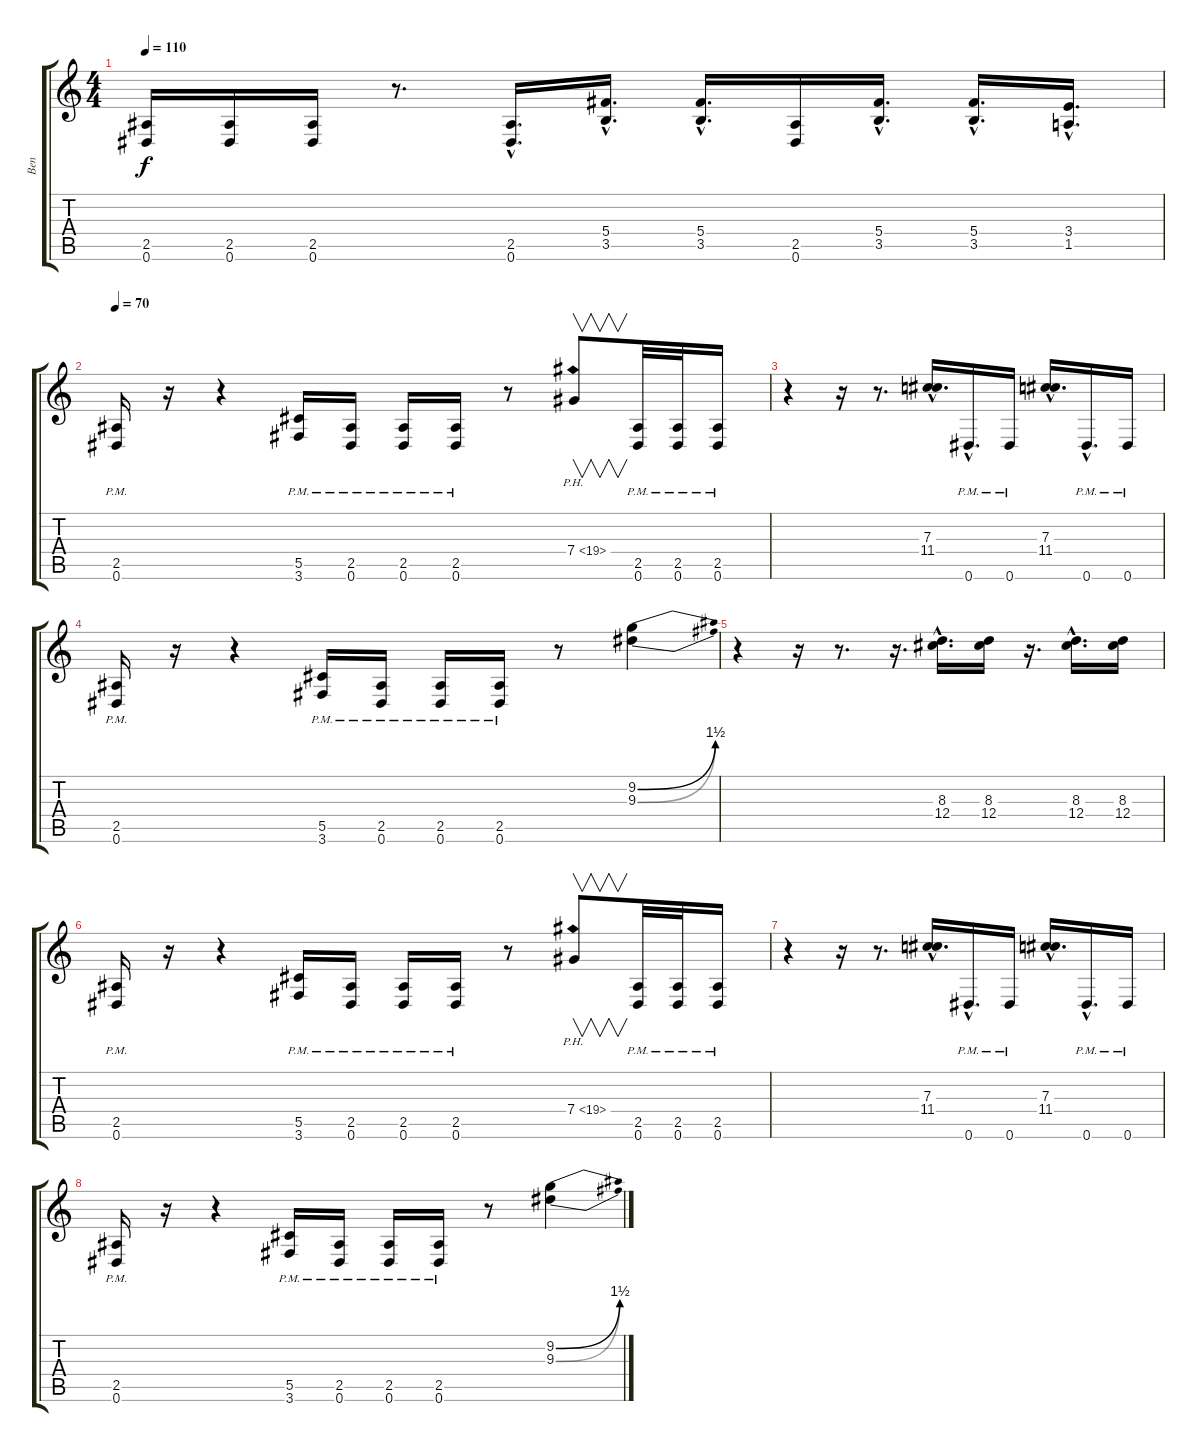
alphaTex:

\track ("Ben" "Ben") {instrument overdrivenguitar}
\staff {score tabs}
\tuning (Eb4 Bb3 Gb3 Db3 Ab2 Eb2) {hide}
\ts (4 4)
\tempo 110
\clef g2
\ks c
(2.5 0.6).16{dy f} (2.5 0.6).16 (2.5 0.6).16 r.8{d} (2.5{hac} 0.6{hac}).16{d} (5.4{hac} 3.5{hac}).16{d} (5.4{hac} 3.5{hac}).16{d} (2.5 0.6).16 (5.4{hac} 3.5{hac}).16{d} (5.4{hac} 3.5{hac}).16{d} (3.4{hac} 1.5{hac}).16{d} |
\tempo 70
(2.5{pm} 0.6{pm}).16 r.16 r.4 (5.5{pm} 3.6{pm}).16 (2.5{pm} 0.6{pm}).16 (2.5{pm} 0.6{pm}).16 (2.5{pm} 0.6{pm}).16 r.8 7.4{ph 12}.8{v} (2.5{pm} 0.6{pm}).32 (2.5{pm} 0.6{pm}).32 (2.5 0.6{pm}).16 |
r.4 r.16 r.8{d} (7.3{hac} 11.4{hac}).16{d} 0.6{hac pm}.16{d} 0.6{pm}.16 (7.3{hac} 11.4{hac}).16{d} 0.6{hac pm}.16{d} 0.6{pm}.16 |
(2.5{pm} 0.6{pm}).16 r.16 r.4 (5.5{pm} 3.6{pm}).16 (2.5{pm} 0.6{pm}).16 (2.5{pm} 0.6{pm}).16 (2.5{pm} 0.6{pm}).16 r.8 (9.2{be (bend 0 0 60 6)} 9.3{be (bend 0 0 60 6)}).4 |
r.4 r.16 r.8{d} r.16{d} (8.3{hac} 12.4{hac}).16{d} (8.3 12.4).16 r.16{d} (8.3{hac} 12.4{hac}).16{d} (8.3 12.4).16 |
(2.5{pm} 0.6{pm}).16 r.16 r.4 (5.5{pm} 3.6{pm}).16 (2.5{pm} 0.6{pm}).16 (2.5{pm} 0.6{pm}).16 (2.5{pm} 0.6{pm}).16 r.8 7.4{ph 12}.8{v} (2.5{pm} 0.6{pm}).32 (2.5{pm} 0.6{pm}).32 (2.5 0.6{pm}).16 |
r.4 r.16 r.8{d} (7.3{hac} 11.4{hac}).16{d} 0.6{hac pm}.16{d} 0.6{pm}.16 (7.3{hac} 11.4{hac}).16{d} 0.6{hac pm}.16{d} 0.6{pm}.16 |
(2.5{pm} 0.6{pm}).16 r.16 r.4 (5.5{pm} 3.6{pm}).16 (2.5{pm} 0.6{pm}).16 (2.5{pm} 0.6{pm}).16 (2.5{pm} 0.6{pm}).16 r.8 (9.2{be (bend 0 0 60 6)} 9.3{be (bend 0 0 60 6)}).4
